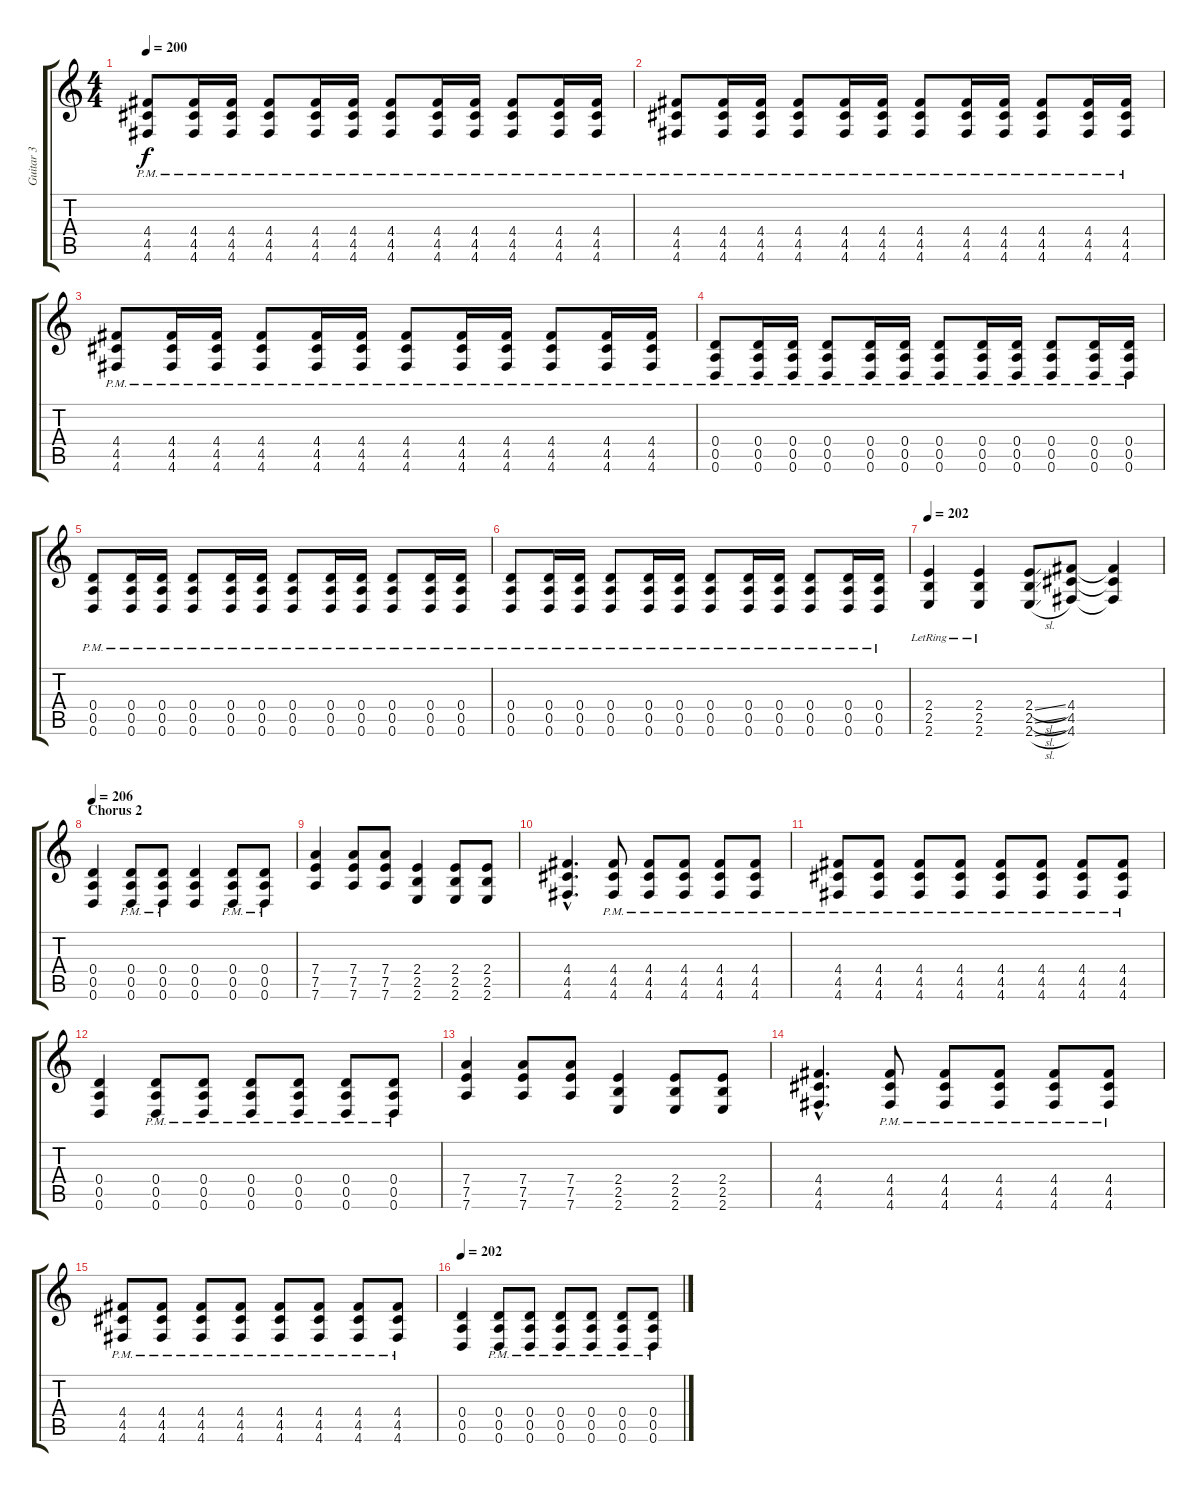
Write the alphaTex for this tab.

\track ("Guitar 3" "Guitar 3") {instrument overdrivenguitar}
\staff {score tabs}
\tuning (E4 B3 G3 D3 A2 D2) {hide}
\ts (4 4)
\tempo 200
\clef g2
\ks c
(4.4{pm} 4.5{pm} 4.6{pm}).8{dy f} (4.4{pm} 4.5{pm} 4.6{pm}).16 (4.4{pm} 4.5{pm} 4.6{pm}).16 (4.4{pm} 4.5{pm} 4.6{pm}).8 (4.4{pm} 4.5{pm} 4.6{pm}).16 (4.4{pm} 4.5{pm} 4.6{pm}).16 (4.4{pm} 4.5{pm} 4.6{pm}).8 (4.4{pm} 4.5{pm} 4.6{pm}).16 (4.4{pm} 4.5{pm} 4.6{pm}).16 (4.4{pm} 4.5{pm} 4.6{pm}).8 (4.4{pm} 4.5{pm} 4.6{pm}).16 (4.4{pm} 4.5{pm} 4.6{pm}).16 |
(4.4{pm} 4.5{pm} 4.6{pm}).8 (4.4{pm} 4.5{pm} 4.6{pm}).16 (4.4{pm} 4.5{pm} 4.6{pm}).16 (4.4{pm} 4.5{pm} 4.6{pm}).8 (4.4{pm} 4.5{pm} 4.6{pm}).16 (4.4{pm} 4.5{pm} 4.6{pm}).16 (4.4{pm} 4.5{pm} 4.6{pm}).8 (4.4{pm} 4.5{pm} 4.6{pm}).16 (4.4{pm} 4.5{pm} 4.6{pm}).16 (4.4{pm} 4.5{pm} 4.6{pm}).8 (4.4{pm} 4.5{pm} 4.6{pm}).16 (4.4{pm} 4.5{pm} 4.6{pm}).16 |
(4.4{pm} 4.5{pm} 4.6{pm}).8 (4.4{pm} 4.5{pm} 4.6{pm}).16 (4.4{pm} 4.5{pm} 4.6{pm}).16 (4.4{pm} 4.5{pm} 4.6{pm}).8 (4.4{pm} 4.5{pm} 4.6{pm}).16 (4.4{pm} 4.5{pm} 4.6{pm}).16 (4.4{pm} 4.5{pm} 4.6{pm}).8 (4.4{pm} 4.5{pm} 4.6{pm}).16 (4.4{pm} 4.5{pm} 4.6{pm}).16 (4.4{pm} 4.5{pm} 4.6{pm}).8 (4.4{pm} 4.5{pm} 4.6{pm}).16 (4.4{pm} 4.5{pm} 4.6{pm}).16 |
(0.4{pm} 0.5{pm} 0.6{pm}).8 (0.4{pm} 0.5{pm} 0.6{pm}).16 (0.4{pm} 0.5{pm} 0.6{pm}).16 (0.4{pm} 0.5{pm} 0.6{pm}).8 (0.4{pm} 0.5{pm} 0.6{pm}).16 (0.4{pm} 0.5{pm} 0.6{pm}).16 (0.4{pm} 0.5{pm} 0.6{pm}).8 (0.4{pm} 0.5{pm} 0.6{pm}).16 (0.4{pm} 0.5{pm} 0.6{pm}).16 (0.4{pm} 0.5{pm} 0.6{pm}).8 (0.4{pm} 0.5{pm} 0.6{pm}).16 (0.4{pm} 0.5{pm} 0.6{pm}).16 |
(0.4{pm} 0.5{pm} 0.6{pm}).8 (0.4{pm} 0.5{pm} 0.6{pm}).16 (0.4{pm} 0.5{pm} 0.6{pm}).16 (0.4{pm} 0.5{pm} 0.6{pm}).8 (0.4{pm} 0.5{pm} 0.6{pm}).16 (0.4{pm} 0.5{pm} 0.6{pm}).16 (0.4{pm} 0.5{pm} 0.6{pm}).8 (0.4{pm} 0.5{pm} 0.6{pm}).16 (0.4{pm} 0.5{pm} 0.6{pm}).16 (0.4{pm} 0.5{pm} 0.6{pm}).8 (0.4{pm} 0.5{pm} 0.6{pm}).16 (0.4{pm} 0.5{pm} 0.6{pm}).16 |
(0.4{pm} 0.5{pm} 0.6{pm}).8 (0.4{pm} 0.5{pm} 0.6{pm}).16 (0.4{pm} 0.5{pm} 0.6{pm}).16 (0.4{pm} 0.5{pm} 0.6{pm}).8 (0.4{pm} 0.5{pm} 0.6{pm}).16 (0.4{pm} 0.5{pm} 0.6{pm}).16 (0.4{pm} 0.5{pm} 0.6{pm}).8 (0.4{pm} 0.5{pm} 0.6{pm}).16 (0.4{pm} 0.5{pm} 0.6{pm}).16 (0.4{pm} 0.5{pm} 0.6{pm}).8 (0.4{pm} 0.5{pm} 0.6{pm}).16 (0.4{pm} 0.5{pm} 0.6{pm}).16 |
\tempo 202
(2.4{lr} 2.5{lr} 2.6{lr}).4 (2.4{lr} 2.5{lr} 2.6{lr}).4 (2.4{sl} 2.5{sl} 2.6{sl}).8 (4.4 4.5 4.6).8 (4.4{t} 4.5{t} 4.6{t}).4 |
\section ("" "Chorus 2")
\tempo 206
(0.4 0.5 0.6).4 (0.4{pm} 0.5{pm} 0.6{pm}).8 (0.4{pm} 0.5{pm} 0.6{pm}).8 (0.4 0.5 0.6).4 (0.4{pm} 0.5{pm} 0.6{pm}).8 (0.4{pm} 0.5{pm} 0.6{pm}).8 |
(7.4 7.5 7.6).4 (7.4 7.5 7.6).8 (7.4 7.5 7.6).8 (2.4 2.5 2.6).4 (2.4 2.5 2.6).8 (2.4 2.5 2.6).8 |
(4.4{hac} 4.5{hac} 4.6{hac}).4{d} (4.4{pm} 4.5{pm} 4.6{pm}).8 (4.4{pm} 4.5{pm} 4.6{pm}).8 (4.4{pm} 4.5{pm} 4.6{pm}).8 (4.4{pm} 4.5{pm} 4.6{pm}).8 (4.4{pm} 4.5{pm} 4.6{pm}).8 |
(4.4{pm} 4.5{pm} 4.6{pm}).8 (4.4{pm} 4.5{pm} 4.6{pm}).8 (4.4{pm} 4.5{pm} 4.6{pm}).8 (4.4{pm} 4.5{pm} 4.6{pm}).8 (4.4{pm} 4.5{pm} 4.6{pm}).8 (4.4{pm} 4.5{pm} 4.6{pm}).8 (4.4{pm} 4.5{pm} 4.6{pm}).8 (4.4{pm} 4.5{pm} 4.6{pm}).8 |
(0.4 0.5 0.6).4 (0.4{pm} 0.5{pm} 0.6{pm}).8 (0.4{pm} 0.5{pm} 0.6{pm}).8 (0.4{pm} 0.5{pm} 0.6{pm}).8 (0.4{pm} 0.5{pm} 0.6{pm}).8 (0.4{pm} 0.5{pm} 0.6{pm}).8 (0.4{pm} 0.5{pm} 0.6{pm}).8 |
(7.4 7.5 7.6).4 (7.4 7.5 7.6).8 (7.4 7.5 7.6).8 (2.4 2.5 2.6).4 (2.4 2.5 2.6).8 (2.4 2.5 2.6).8 |
(4.4{hac} 4.5{hac} 4.6{hac}).4{d} (4.4{pm} 4.5{pm} 4.6{pm}).8 (4.4{pm} 4.5{pm} 4.6{pm}).8 (4.4{pm} 4.5{pm} 4.6{pm}).8 (4.4{pm} 4.5{pm} 4.6{pm}).8 (4.4{pm} 4.5{pm} 4.6{pm}).8 |
(4.4{pm} 4.5{pm} 4.6{pm}).8 (4.4{pm} 4.5{pm} 4.6{pm}).8 (4.4{pm} 4.5{pm} 4.6{pm}).8 (4.4{pm} 4.5{pm} 4.6{pm}).8 (4.4{pm} 4.5{pm} 4.6{pm}).8 (4.4{pm} 4.5{pm} 4.6{pm}).8 (4.4{pm} 4.5{pm} 4.6{pm}).8 (4.4{pm} 4.5{pm} 4.6{pm}).8 |
\tempo 202
(0.4 0.5 0.6).4 (0.4{pm} 0.5{pm} 0.6{pm}).8 (0.4{pm} 0.5{pm} 0.6{pm}).8 (0.4{pm} 0.5{pm} 0.6{pm}).8 (0.4{pm} 0.5{pm} 0.6{pm}).8 (0.4{pm} 0.5{pm} 0.6{pm}).8 (0.4{pm} 0.5{pm} 0.6{pm}).8
